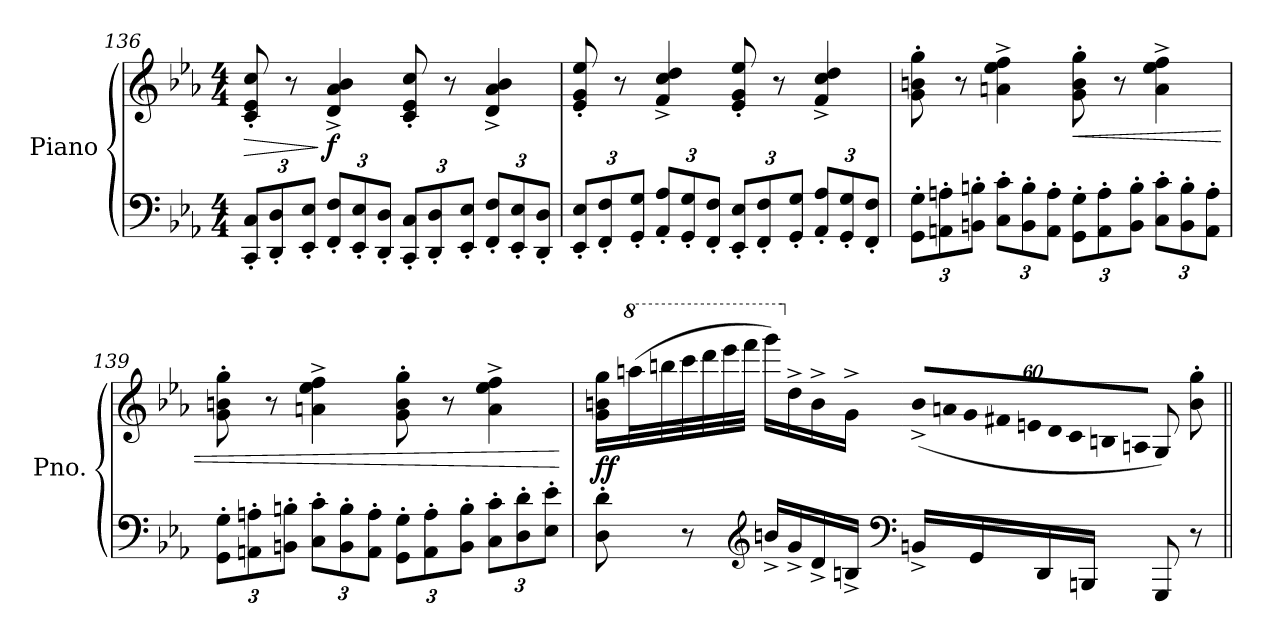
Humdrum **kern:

**kern	**kern	**dynam
*part1	*part1	*part1
*staff2	*staff1	*staff1/2
*I"Piano	*	*
*I'Pno.	*	*
*clefF4	*clefG2	*
*k[b-e-a-]	*k[b-e-a-]	*
*M4/4	*M4/4	*
*Xbrackettup	*	*
=136	=136	=136
!	!	!LO:HP:b
12CC/' 12C/'L	8c/' 8e-/' 8cc/'	>
12DD/' 12D/'	.	.
.	8r	.
12EE-/' 12E-/'J	.	.
!	!	!LO:DY:n=1:b
12FF/' 12F/'L	4d/^ 4a-/^ 4b-/^	] f
12EE-/' 12E-/'	.	.
12DD/' 12D/'J	.	.
12CC/' 12C/'L	8c/' 8e-/' 8cc/'	.
12DD/' 12D/'	.	.
.	8r	.
12EE-/' 12E-/'J	.	.
12FF/' 12F/'L	4d/^ 4a-/^ 4b-/^	.
12EE-/' 12E-/'	.	.
12DD/' 12D/'J	.	.
!!LO:LB:g=z
=137	=137	=137
12EE-/' 12E-/'L	8e-/' 8g/' 8ee-/'	.
12FF/' 12F/'	.	.
.	8r	.
12GG/' 12G/'J	.	.
12AA-/' 12A-/'L	4f/^ 4cc/^ 4dd/^	.
12GG/' 12G/'	.	.
12FF/' 12F/'J	.	.
12EE-/' 12E-/'L	8e-/' 8g/' 8ee-/'	.
12FF/' 12F/'	.	.
.	8r	.
12GG/' 12G/'J	.	.
12AA-/' 12A-/'L	4f/^ 4cc/^ 4dd/^	.
12GG/' 12G/'	.	.
12FF/' 12F/'J	.	.
=138	=138	=138
12GG\' 12G\'L	8g\' 8bn\' 8gg\'	.
12AAn\' 12An\'	.	.
.	8r	.
12BBn\' 12Bn\'J	.	.
12C\' 12c\'L	4an\^ 4ee-\^ 4ff\^	.
12BB\' 12B\'	.	.
12AA\' 12A\'J	.	.
!	!	!LO:HP:b
12GG\' 12G\'L	8g\' 8b\' 8gg\'	<
12AA\' 12A\'	.	.
.	8r	.
12BB\' 12B\'J	.	.
12C\' 12c\'L	4a\^ 4ee-\^ 4ff\^	.
12BB\' 12B\'	.	.
12AA\' 12A\'J	.	.
=139	=139	=139
12GG\' 12G\'L	8g\' 8bn\' 8gg\'	.
12AAn\' 12An\'	.	.
.	8r	.
12BBn\' 12Bn\'J	.	.
12C\' 12c\'L	4an\^ 4ee-\^ 4ff\^	.
12BB\' 12B\'	.	.
12AA\' 12A\'J	.	.
12GG\' 12G\'L	8g\' 8b\' 8gg\'	.
12AA\' 12A\'	.	.
.	8r	.
12BB\' 12B\'J	.	.
12C\' 12c\'L	4a\^ 4ee-\^ 4ff\^	.
12D\' 12d\'	.	.
12E-\' 12e-\'J	.	.
.	.	[
!!LO:LB:g=z
=140	=140	=140
!	!	!LO:DY:b
8D\' 8d\'	16g\ 16bn\ 16gg\LL	ff
*	*8va	*
.	(32aaan\L	.
.	32bbbn\	.
8r	32cccc\	.
.	32dddd\	.
.	32eeee-\	.
.	32ffff\JJJ	.
*clefG2	*	*
16bn^/LL	16gggg\LL)	.
*	*X8va	*
16g^/	16dd^\	.
16d^/	16b^\	.
16Bn^/JJ	16g^\JJ	.
*clefF4	*	*
*	*Xbrackettup	*
!	!LO:N:vis=32	!
16BBn^/LL	(1920%53b^/LLL	.
!	!LO:N:vis=32	!
.	1920%53an/	.
!	!LO:N:vis=32	!
.	1920%53g/	.
16GG/	.	.
!	!LO:N:vis=32	!
.	1920%53f#X/	.
!	!LO:N:vis=32	!
.	1920%53en/	.
16DD/	.	.
!	!LO:N:vis=32	!
.	1920%53d/	.
!	!LO:N:vis=32	!
.	1920%53c/	.
16BBBn/JJ	.	.
!	!LO:N:vis=32	!
.	1920%53Bn/	.
!	!LO:N:vis=32	!
.	1920%53An/JJJ	.
.	640ryy	.
8GGG/	8G/)	.
8r	8b\' 8gg\'	.
=||	=||	=||
*-	*-	*-
